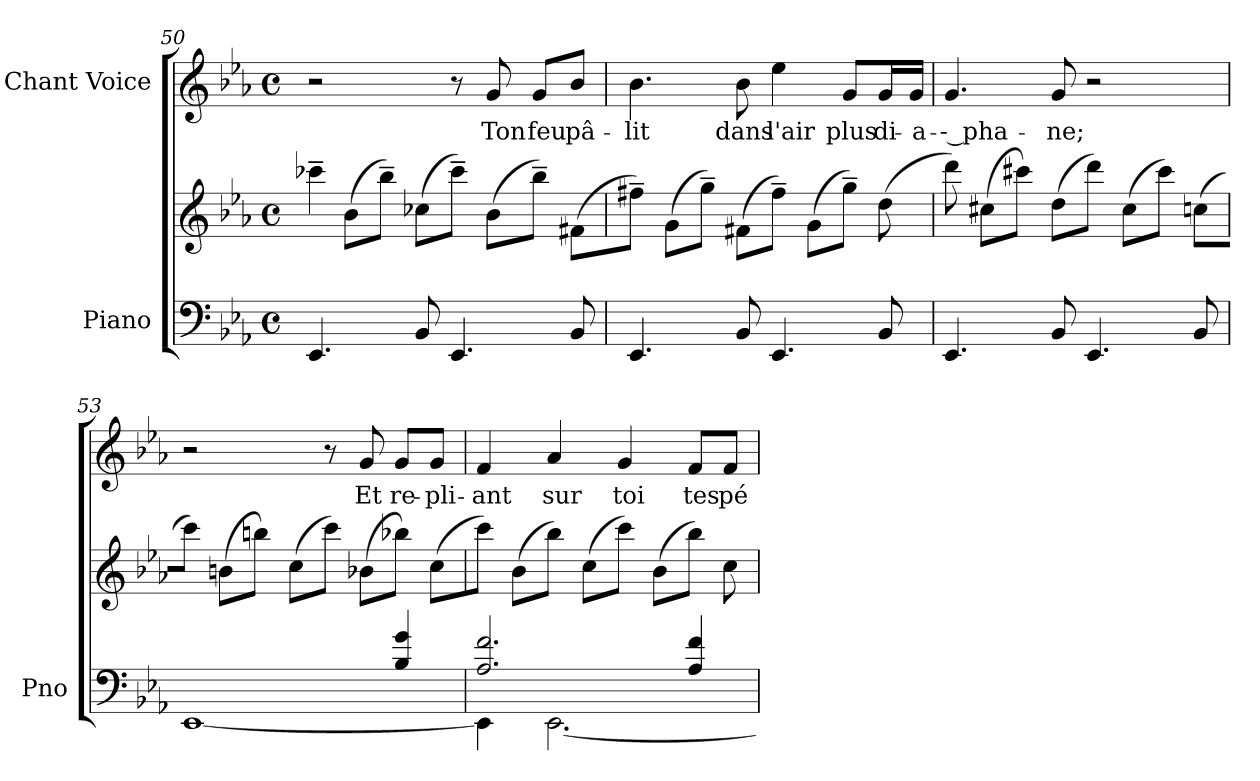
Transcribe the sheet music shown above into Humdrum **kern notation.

**kern	**kern	**kern	**text
*part2	*part2	*part1	*part1
*staff3	*staff2	*staff1	*staff1
*I"Piano	*	*I"Chant Voice	*
*I'Pno	*	*	*
*clefF4	*clefG2	*clefG2	*
*k[b-e-a-]	*k[b-e-a-]	*k[b-e-a-]	*
*M4/4	*M4/4	*M4/4	*
*met(c)	*met(c)	*met(c)	*
=50	=50	=50	=50
4.EE-/	8ccc-X~\J	2r	.
.	(8b-\L	.	.
.	8bb-~\J)	.	.
8BB-/	(>8cc-X\L	.	.
4.EE-/	8ccc-~\J)	8r	.
.	(8b-\L	8g/	Ton
.	8bb-~\J)	8g/L	feu
8BB-/	(>8f#X\L	8b-/J	pâ-
=51	=51	=51	=51
4.EE-/	8ff#X~\J)	4.b-\	-lit
.	(8g\L	.	.
.	8gg~\J)	.	.
8BB-/	(>8f#X\L	8b-\	dans
4.EE-/	8ff#~\J)	4ee-\	l'air
.	(8g\L	.	.
.	8gg~\J)	8g/L	plus
8BB-/	(>8dd\	16g/L	di-
.	.	16g/JJ	-a-
=52	=52	=52	=52
4.EE-/	8ddd\)	4.g/	-- pha-
.	(8cc#X\L	.	.
.	8ccc#X\J)	.	.
8BB-/	(>8dd\L	8g/	-ne;
4.EE-/	8ddd\J)	2r	.
.	(8cc#\L	.	.
.	8ccc#\J)	.	.
8BB-/	(>8ccn\L	.	.
=53	=53	=53	=53
*^	*	*	*
2.ryy	[1EE-	8ccc\J)	2r	.
.	.	(8bn\L	.	.
.	.	8bbn\J)	.	.
.	.	(>8cc\L	.	.
.	.	8ccc\J)	8r	.
.	.	(8b-X\L	8g/	Et
4B-/ 4g/	.	8bb-X\J)	8g/L	re-
.	.	(>8cc\L	8g/J	-pli-
=54	=54	=54	=54	=54
2.A-/ 2.f/	4EE-\]	8ccc\J)	4f/	-ant
.	.	(8b-\L	.	.
.	[2.EE-\	8bb-\J)	4a-/	sur
.	.	(>8cc\L	.	.
.	.	8ccc\J)	4g/	toi
.	.	(8b-\L	.	.
4A-/ 4f/	.	8bb-\J)	8f/L	tes
.	.	8cc\	8f/J	pé-
*v	*v	*	*	*
=	=	=	=
*-	*-	*-	*-
